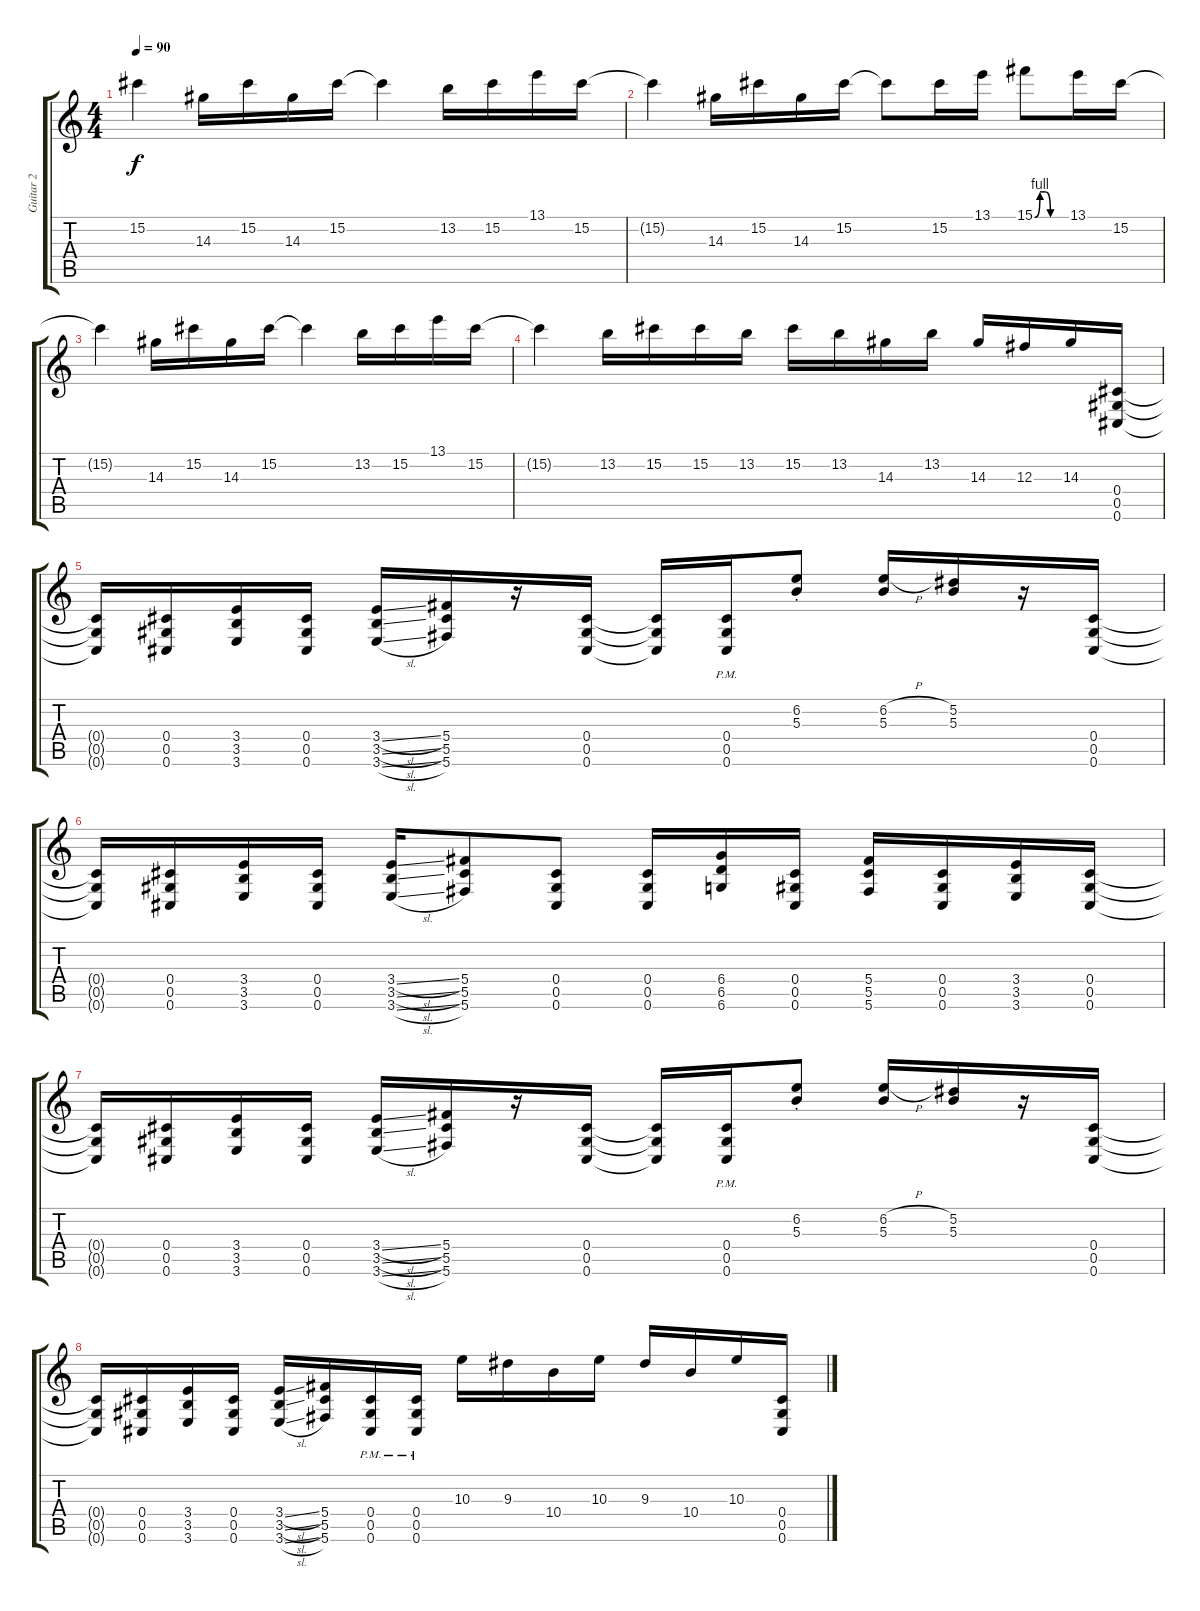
\track ("Guitar 2" "Guitar 2") {instrument overdrivenguitar}
\staff {score tabs}
\tuning (Eb4 Bb3 Gb3 Db3 Ab2 Db2) {hide}
\ts (4 4)
\tempo 90
\clef g2
\ks c
15.2{t}.4{dy f} 14.3.16 15.2.16 14.3.16 15.2.16 15.2{t}.4 13.2.16 15.2.16 13.1.16 15.2.16 |
15.2{t}.4 14.3.16 15.2.16 14.3.16 15.2.16 15.2{t}.8 15.2.16 13.1.16 15.1{be (custom 0 0 10 4 20 4 30 0 60 0)}.8 13.1.16 15.2.16 |
15.2{t}.4 14.3.16 15.2.16 14.3.16 15.2.16 15.2{t}.4 13.2.16 15.2.16 13.1.16 15.2.16 |
15.2{t}.4 13.2.16 15.2.16 15.2.16 13.2.16 15.2.16 13.2.16 14.3.16 13.2.16 14.3.16 12.3.16 14.3.16 (0.4 0.5 0.6).16 |
(0.4{t} 0.5{t} 0.6{t}).16 (0.4 0.5 0.6).16 (3.4 3.5 3.6).16 (0.4 0.5 0.6).16 (3.4{sl} 3.5{sl} 3.6{sl}).16 (5.4 5.5 5.6).16 r.16 (0.4 0.5 0.6).16 (0.4{t} 0.5{t} 0.6{t}).16 (0.4{pm} 0.5{pm} 0.6{pm}).16 (6.2{st} 5.3{st}).8 (6.2{h} 5.3).16 (5.2 5.3).16 r.16 (0.4 0.5 0.6).16 |
(0.4{t} 0.5{t} 0.6{t}).16 (0.4 0.5 0.6).16 (3.4 3.5 3.6).16 (0.4 0.5 0.6).16 (3.4{sl} 3.5{sl} 3.6{sl}).16 (5.4 5.5 5.6).8 (0.4 0.5 0.6).8 (0.4 0.5 0.6).16 (6.4 6.5 6.6).16 (0.4 0.5 0.6).16 (5.4 5.5 5.6).16 (0.4 0.5 0.6).16 (3.4 3.5 3.6).16 (0.4 0.5 0.6).16 |
(0.4{t} 0.5{t} 0.6{t}).16 (0.4 0.5 0.6).16 (3.4 3.5 3.6).16 (0.4 0.5 0.6).16 (3.4{sl} 3.5{sl} 3.6{sl}).16 (5.4 5.5 5.6).16 r.16 (0.4 0.5 0.6).16 (0.4{t} 0.5{t} 0.6{t}).16 (0.4{pm} 0.5{pm} 0.6{pm}).16 (6.2{st} 5.3{st}).8 (6.2{h} 5.3).16 (5.2 5.3).16 r.16 (0.4 0.5 0.6).16 |
(0.4{t} 0.5{t} 0.6{t}).16 (0.4 0.5 0.6).16 (3.4 3.5 3.6).16 (0.4 0.5 0.6).16 (3.4{sl} 3.5{sl} 3.6{sl}).16 (5.4 5.5 5.6).16 (0.4{pm} 0.5{pm} 0.6{pm}).16 (0.4{pm} 0.5{pm} 0.6{pm}).16 10.3.16 9.3.16 10.4.16 10.3.16 9.3.16 10.4.16 10.3.16 (0.4 0.5 0.6).16
